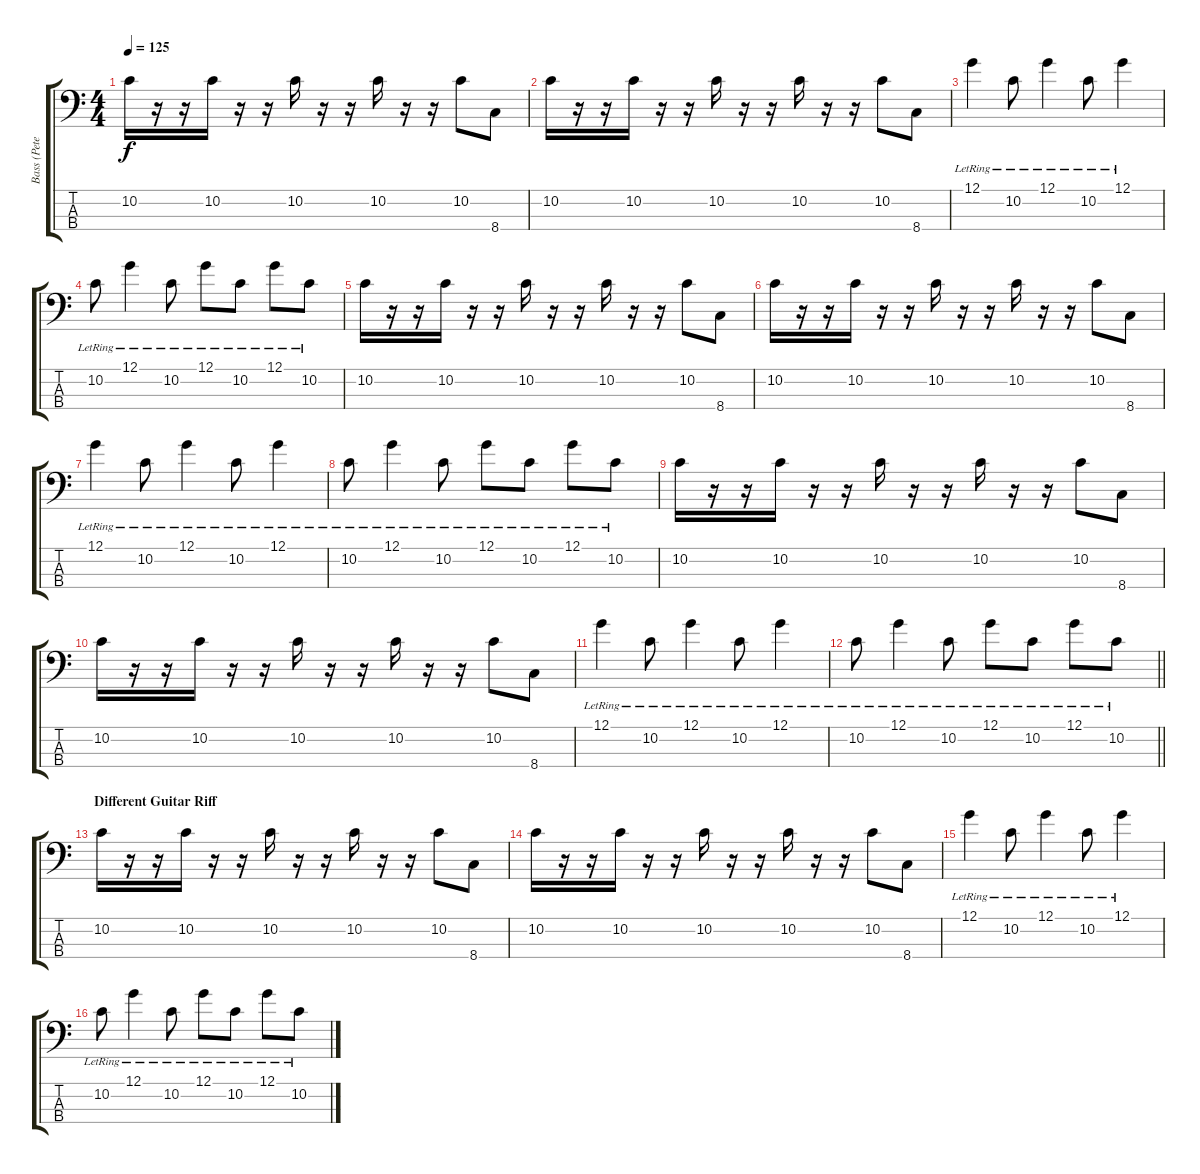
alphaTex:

\track ("Bass (Peter Hook)" "Bass (Pete") {instrument electricbasspick}
\staff {score tabs}
\tuning (G2 D2 A1 E1) {hide}
\ts (4 4)
\tempo 125
\clef f4
\ks c
10.2.16{dy f} r.16 r.16 10.2.16 r.16 r.16 10.2.16 r.16 r.16 10.2.16 r.16 r.16 10.2.8 8.4.8 |
10.2.16 r.16 r.16 10.2.16 r.16 r.16 10.2.16 r.16 r.16 10.2.16 r.16 r.16 10.2.8 8.4.8 |
12.1{lr}.4 10.2{lr}.8 12.1{lr}.4 10.2{lr}.8 12.1{lr}.4 |
10.2{lr}.8 12.1{lr}.4 10.2{lr}.8 12.1{lr}.8 10.2{lr}.8 12.1{lr}.8 10.2{lr}.8 |
10.2.16 r.16 r.16 10.2.16 r.16 r.16 10.2.16 r.16 r.16 10.2.16 r.16 r.16 10.2.8 8.4.8 |
10.2.16 r.16 r.16 10.2.16 r.16 r.16 10.2.16 r.16 r.16 10.2.16 r.16 r.16 10.2.8 8.4.8 |
12.1{lr}.4 10.2{lr}.8 12.1{lr}.4 10.2{lr}.8 12.1{lr}.4 |
10.2{lr}.8 12.1{lr}.4 10.2{lr}.8 12.1{lr}.8 10.2{lr}.8 12.1{lr}.8 10.2{lr}.8 |
10.2.16 r.16 r.16 10.2.16 r.16 r.16 10.2.16 r.16 r.16 10.2.16 r.16 r.16 10.2.8 8.4.8 |
10.2.16 r.16 r.16 10.2.16 r.16 r.16 10.2.16 r.16 r.16 10.2.16 r.16 r.16 10.2.8 8.4.8 |
12.1{lr}.4 10.2{lr}.8 12.1{lr}.4 10.2{lr}.8 12.1{lr}.4 |
\barLineRight lightlight
10.2{lr}.8 12.1{lr}.4 10.2{lr}.8 12.1{lr}.8 10.2{lr}.8 12.1{lr}.8 10.2{lr}.8 |
\section ("" "Different Guitar Riff")
10.2.16 r.16 r.16 10.2.16 r.16 r.16 10.2.16 r.16 r.16 10.2.16 r.16 r.16 10.2.8 8.4.8 |
10.2.16 r.16 r.16 10.2.16 r.16 r.16 10.2.16 r.16 r.16 10.2.16 r.16 r.16 10.2.8 8.4.8 |
12.1{lr}.4 10.2{lr}.8 12.1{lr}.4 10.2{lr}.8 12.1{lr}.4 |
10.2{lr}.8 12.1{lr}.4 10.2{lr}.8 12.1{lr}.8 10.2{lr}.8 12.1{lr}.8 10.2{lr}.8
